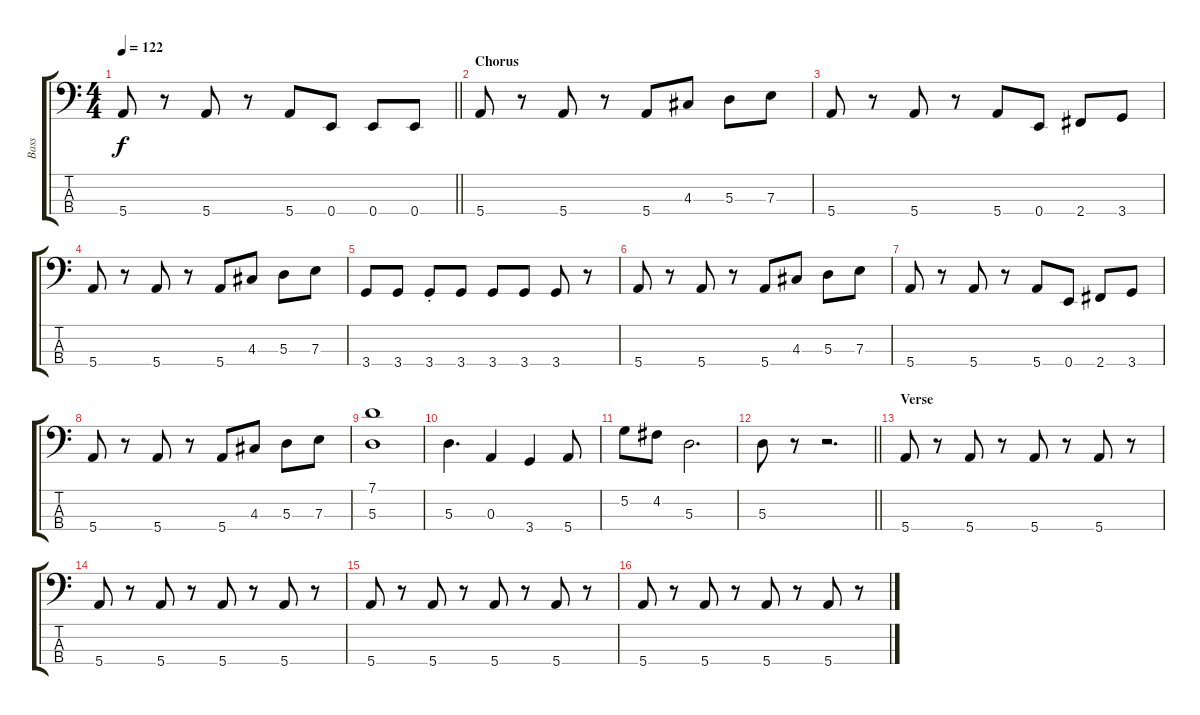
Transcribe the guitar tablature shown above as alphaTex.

\track ("Bass" "Bass") {instrument electricbassfinger}
\staff {score tabs}
\tuning (G2 D2 A1 E1) {hide}
\ts (4 4)
\tempo 122
\clef f4
\barLineRight lightlight
\ks c
5.4.8{dy f} r.8 5.4.8 r.8 5.4.8 0.4.8 0.4.8 0.4.8 |
\section ("" "Chorus")
5.4.8 r.8 5.4.8 r.8 5.4.8 4.3.8 5.3.8 7.3.8 |
5.4.8 r.8 5.4.8 r.8 5.4.8 0.4.8 2.4.8 3.4.8 |
5.4.8 r.8 5.4.8 r.8 5.4.8 4.3.8 5.3.8 7.3.8 |
3.4.8 3.4.8 3.4{st}.8 3.4.8 3.4.8 3.4.8 3.4.8 r.8 |
5.4.8 r.8 5.4.8 r.8 5.4.8 4.3.8 5.3.8 7.3.8 |
5.4.8 r.8 5.4.8 r.8 5.4.8 0.4.8 2.4.8 3.4.8 |
5.4.8 r.8 5.4.8 r.8 5.4.8 4.3.8 5.3.8 7.3.8 |
(7.1 5.3).1 |
5.3.4{d} 0.3.4 3.4.4 5.4.8 |
5.2.8 4.2.8 5.3.2{d} |
\barLineRight lightlight
5.3.8 r.8 r.2{d} |
\section ("" "Verse")
5.4.8 r.8 5.4.8 r.8 5.4.8 r.8 5.4.8 r.8 |
5.4.8 r.8 5.4.8 r.8 5.4.8 r.8 5.4.8 r.8 |
5.4.8 r.8 5.4.8 r.8 5.4.8 r.8 5.4.8 r.8 |
5.4.8 r.8 5.4.8 r.8 5.4.8 r.8 5.4.8 r.8
